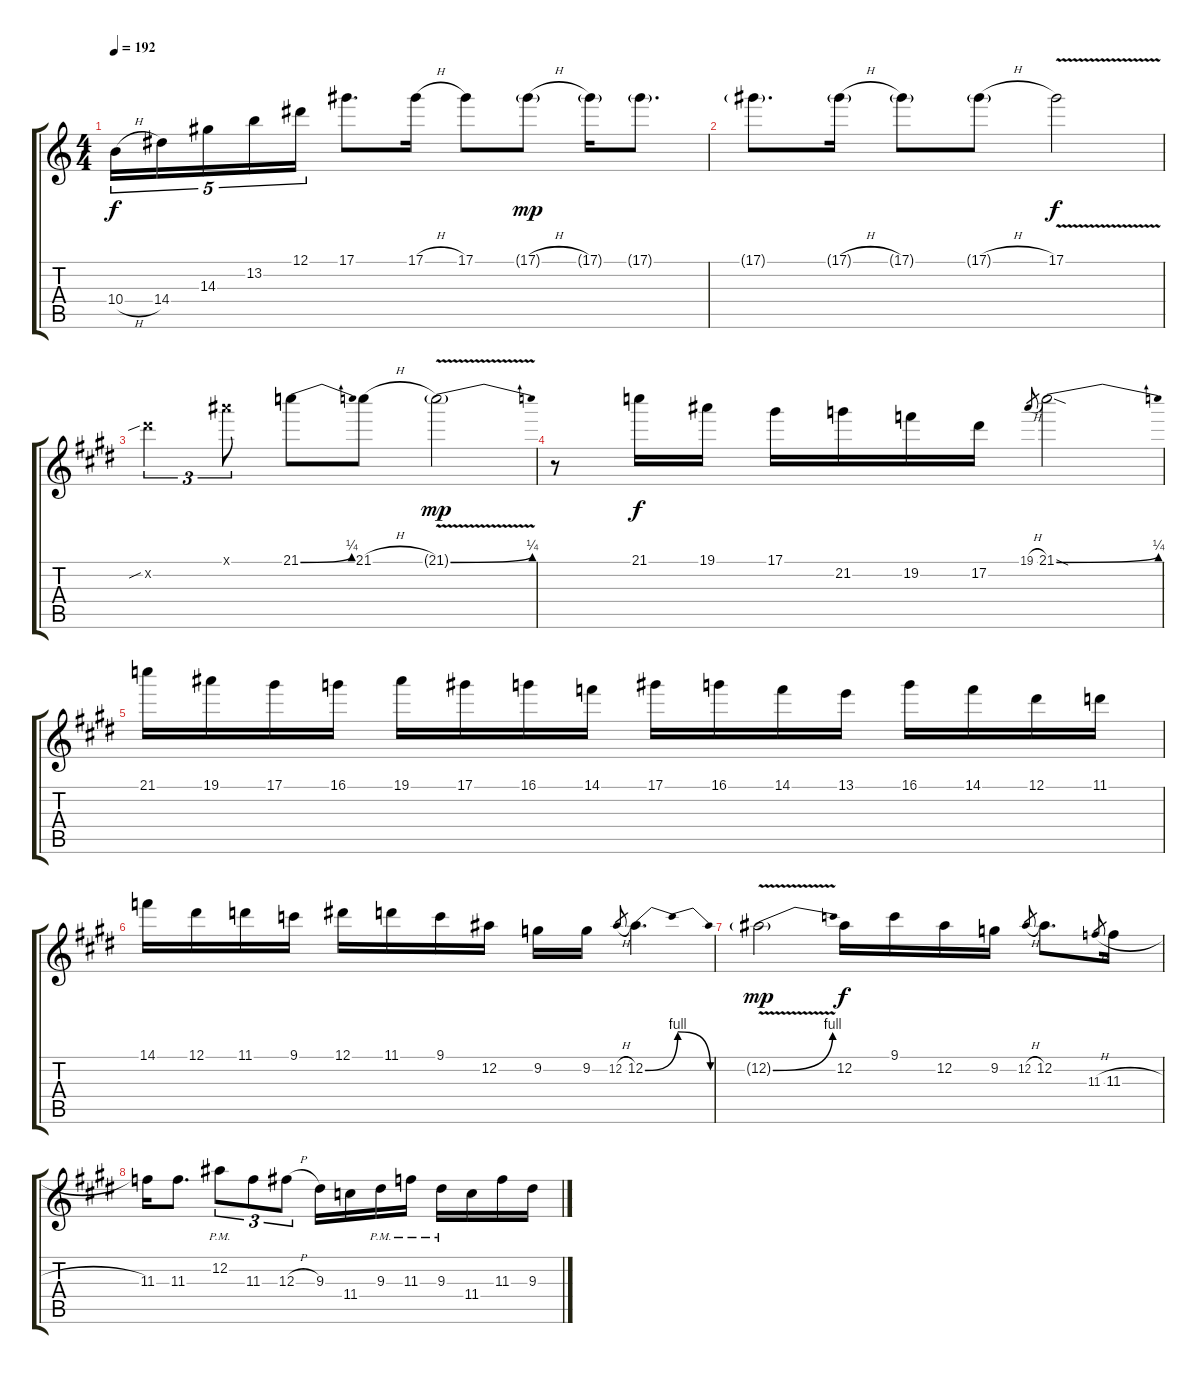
\track "" {instrument overdrivenguitar}
\staff {score tabs}
\tuning (Eb4 Bb3 Gb3 Db3 Ab2 Eb2) {hide}
\ts (4 4)
\tempo 192
\clef g2
\ks c
10.4{h}.16{tu (5 4) dy f} 14.4.16{tu (5 4)} 14.3.16{tu (5 4)} 13.2.16{tu (5 4)} 12.1.16{tu (5 4)} 17.1.8{d} 17.1{h}.16 17.1.8 17.1{h g}.8{dy mp} 17.1{g}.16 17.1{g}.8{d} |
17.1{g}.8{d} 17.1{h g}.16 17.1{g}.8 17.1{h g}.8 17.1{v}.2{dy f} |
\ks c#minor
17.2{sib x}.4{tu (3 2)} 19.1{x}.8{tu (3 2)} 21.1{be (bend 0 0 60 1)}.8 21.1{h}.8 21.1{be (bend 0 0 60 1) v g}.2{dy mp} |
r.8 21.1.16{dy f} 19.1.16 17.1.16 21.2.16 19.2.16 17.2.16 19.1{h}.8{gr} 21.1{be (bend 0 0 60 1) sod}.2 |
21.1.16 19.1.16 17.1.16 16.1.16 19.1.16 17.1.16 16.1.16 14.1.16 17.1.16 16.1.16 14.1.16 13.1.16 16.1.16 14.1.16 12.1.16 11.1.16 |
14.1.16 12.1.16 11.1.16 9.1.16 12.1.16 11.1.16 9.1.16 12.2.16 9.2.16 9.2.16 12.2{h}.8{gr} 12.2{be (bendrelease 0 0 20 4 44 4 60 0)}.4{d} |
12.2{be (bend 0 0 60 4) v g}.2{dy mp} 12.2.16{dy f} 9.1.16 12.2.16 9.2.16 12.2{h}.8{gr} 12.2.8{d} 11.3{h}.8{gr} 11.3{h}.16 |
11.3.16 11.3.8{d} 12.2{pm}.8{tu (3 2)} 11.3.8{tu (3 2)} 12.3{h}.8{tu (3 2)} 9.3.16 11.4.16 9.3{pm}.16 11.3{pm}.16 9.3{pm}.16 11.4.16 11.3.16 9.3.16
